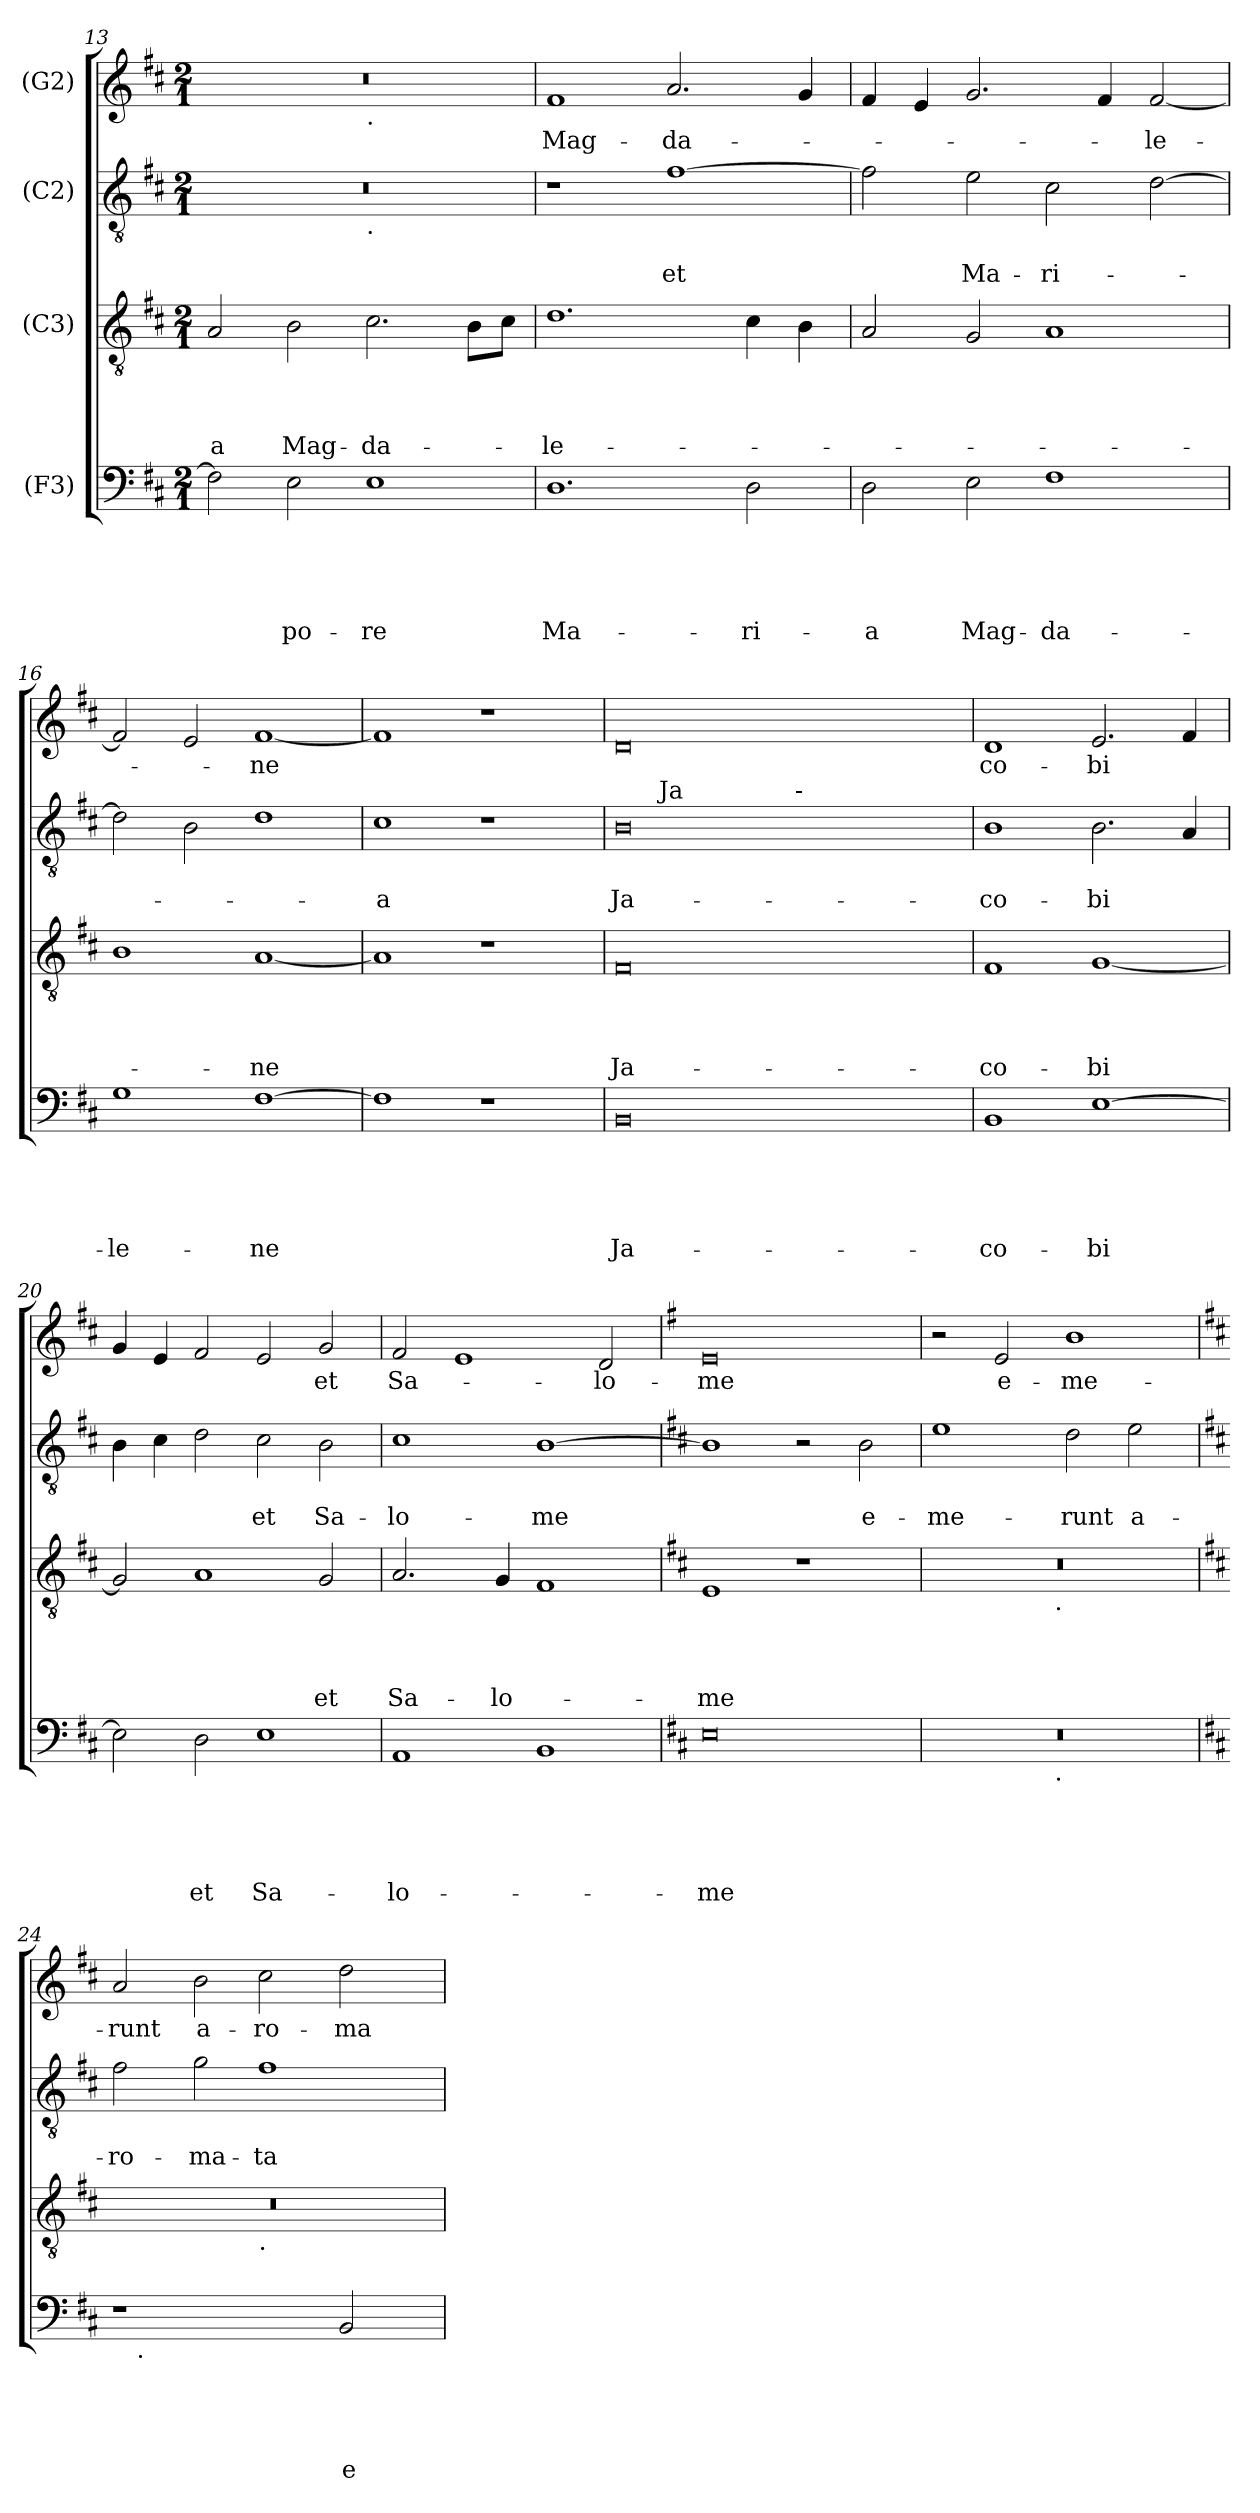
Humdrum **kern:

**kern	**text	**text	**text	**text	**text	**kern	**text	**text	**text	**text	**kern	**text	**text	**kern	**text
*part4	*part4	*part4	*part4	*part4	*part4	*part3	*part3	*part3	*part3	*part3	*part2	*part2	*part2	*part1	*part1
*staff4	*staff4	*staff4	*staff4	*staff4	*staff4	*staff3	*staff3	*staff3	*staff3	*staff3	*staff2	*staff2	*staff2	*staff1	*staff1
*I"(F3)	*	*	*	*	*	*I"(C3)	*	*	*	*	*I"(C2)	*	*	*I"(G2)	*
!!LO:LB:g=z
*clefF4	*	*	*	*	*	*clefGv2	*	*	*	*	*clefGv2	*	*	*clefG2	*
*k[f#c#]	*	*	*	*	*	*k[f#c#]	*	*	*	*	*k[f#c#]	*	*	*k[f#c#]	*
*D:	*	*	*	*	*	*D:	*	*	*	*	*D:	*	*	*D:	*
*M2/1	*	*	*	*	*	*M2/1	*	*	*	*	*M2/1	*	*	*M2/1	*
=13	=13	=13	=13	=13	=13	=13	=13	=13	=13	=13	=13	=13	=13	=13	=13
!	!	!	!	!	!	!	!	!	!	!LO:LY:b	!	!	!	!	!
*	*	*	*	*	*	*	*	*	*	*	*^	*	*	*^	*
2F#\]	.	.	.	.	.	2A/	.	.	.	-a	0r	1ryy	.	.	0r	1ryy	.
!	!	!	!	!	!LO:LY:b	!	!	!	!	!LO:LY:b	!	!	!	!	!	!	!
2E\	.	.	.	.	-po-	2B\	.	.	.	Mag-	.	.	.	.	.	.	.
!	!	!	!	!	!	!	!	!	!	!	!	!	!	!	!	!LO:TX:b:t=.	!
!	!	!	!	!	!	!	!	!	!	!	!	!LO:TX:b:t=.	!	!	!	!	!
!	!	!	!	!	!LO:LY:b	!	!	!	!	!LO:LY:b	!	!	!	!	!	!	!
1E	.	.	.	.	-re	2.c#\	.	.	.	-da-	.	1ryy	.	.	.	1ryy	.
.	.	.	.	.	.	8B\L	.	.	.	.	.	.	.	.	.	.	.
.	.	.	.	.	.	8c#\J	.	.	.	.	.	.	.	.	.	.	.
=14	=14	=14	=14	=14	=14	=14	=14	=14	=14	=14	=14	=14	=14	=14	=14	=14	=14
!	!	!	!	!	!LO:LY:b	!	!	!	!	!LO:LY:b	!	!	!	!	!	!	!LO:LY:b
*	*	*	*	*	*	*	*	*	*	*	*v	*v	*	*	*	*	*
*	*	*	*	*	*	*	*	*	*	*	*	*	*	*v	*v	*
1.D	.	.	.	.	Ma-	1.d	.	.	.	-le-	1r	.	.	1f#	Mag-
!	!	!	!	!	!	!	!	!	!	!	!	!	!LO:LY:b	!	!LO:LY:b
.	.	.	.	.	.	.	.	.	.	.	[>1f#	.	et	2.a/	-da-
!	!	!	!	!	!LO:LY:b	!	!	!	!	!	!	!	!	!	!
2D\	.	.	.	.	-ri-	4c#\	.	.	.	.	.	.	.	.	.
.	.	.	.	.	.	4B\	.	.	.	.	.	.	.	4g/	.
=15	=15	=15	=15	=15	=15	=15	=15	=15	=15	=15	=15	=15	=15	=15	=15
!	!	!	!	!	!LO:LY:b	!	!	!	!	!	!	!	!	!	!
2D\	.	.	.	.	-a	2A/	.	.	.	.	2f#\]	.	.	4f#/	.
.	.	.	.	.	.	.	.	.	.	.	.	.	.	4e/	.
!	!	!	!	!	!LO:LY:b	!	!	!	!	!	!	!	!LO:LY:b	!	!
2E\	.	.	.	.	Mag-	2G/	.	.	.	.	2e\	.	Ma-	2.g/	.
!	!	!	!	!	!LO:LY:b	!	!	!	!	!	!	!	!LO:LY:b	!	!
1F#	.	.	.	.	-da-	1A	.	.	.	.	2c#\	.	-ri-	.	.
.	.	.	.	.	.	.	.	.	.	.	.	.	.	4f#/	.
!	!	!	!	!	!	!	!	!	!	!	!	!	!	!	!LO:LY:b
.	.	.	.	.	.	.	.	.	.	.	[>2d\	.	.	[<2f#/	-le-
=16	=16	=16	=16	=16	=16	=16	=16	=16	=16	=16	=16	=16	=16	=16	=16
!	!	!	!	!	!LO:LY:b	!	!	!	!	!	!	!	!	!	!
1G	.	.	.	.	-le-	1B	.	.	.	.	2d\]	.	.	2f#/]	.
.	.	.	.	.	.	.	.	.	.	.	2B\	.	.	2e/	.
!	!	!	!	!	!LO:LY:b	!	!	!	!	!LO:LY:b	!	!	!	!	!LO:LY:b
[>1F#	.	.	.	.	-ne	[<1A	.	.	.	-ne	1d	.	.	[<1f#	-ne
=17	=17	=17	=17	=17	=17	=17	=17	=17	=17	=17	=17	=17	=17	=17	=17
!	!	!	!	!	!	!	!	!	!	!	!	!	!LO:LY:b:rj	!	!
1F#]	.	.	.	.	.	1A]	.	.	.	.	1c#	.	-a	1f#]	.
1r	.	.	.	.	.	1r	.	.	.	.	1r	.	.	1r	.
=18	=18	=18	=18	=18	=18	=18	=18	=18	=18	=18	=18	=18	=18	=18	=18
!	!	!	!	!	!LO:LY:b:rj	!	!	!	!	!LO:LY:b:rj	!	!	!LO:LY:b:rj	!	!
*	*	*	*	*	*	*	*	*	*	*	*^	*	*	*	*
*	*	*	*	*	*	*	*	*	*	*	*	*^	*	*	*	*
0BB	.	.	.	.	Ja-	0F#	.	.	.	Ja-	0B	8..ryy	1ryy	.	Ja-	0d	.
!	!	!	!	!	!	!	!	!	!	!	!	!LO:TX:a:t=Ja	!	!	!	!	!
.	.	.	.	.	.	.	.	.	.	.	.	1ryy	.	.	.	.	.
.	.	.	.	.	.	.	.	.	.	.	.	.	8ryy	.	.	.	.
.	.	.	.	.	.	.	.	.	.	.	.	.	32ryy	.	.	.	.
!	!	!	!	!	!	!	!	!	!	!	!	!	!LO:TX:a:t=-	!	!	!	!
.	.	.	.	.	.	.	.	.	.	.	.	.	2ryy	.	.	.	.
.	.	.	.	.	.	.	.	.	.	.	.	2ryy	.	.	.	.	.
.	.	.	.	.	.	.	.	.	.	.	.	.	4ryy	.	.	.	.
.	.	.	.	.	.	.	.	.	.	.	.	4ryy	.	.	.	.	.
.	.	.	.	.	.	.	.	.	.	.	.	.	16.ryy	.	.	.	.
.	.	.	.	.	.	.	.	.	.	.	.	32ryy	.	.	.	.	.
!!LO:LB:g=z
=19	=19	=19	=19	=19	=19	=19	=19	=19	=19	=19	=19	=19	=19	=19	=19	=19	=19
!	!	!	!	!	!LO:LY:b	!	!	!	!	!LO:LY:b	!	!	!	!	!LO:LY:b	!	!LO:LY:b
*	*	*	*	*	*	*	*	*	*	*	*v	*v	*v	*	*	*	*
1BB	.	.	.	.	-co-	1F#	.	.	.	-co-	1B	.	-co-	1d	co-
!	!	!	!	!	!LO:LY:b	!	!	!	!	!LO:LY:b	!	!	!LO:LY:b	!	!LO:LY:b
[>1E	.	.	.	.	-bi	[<1G	.	.	.	-bi	2.B\	.	-bi	2.e/	-bi
.	.	.	.	.	.	.	.	.	.	.	4A/	.	.	4f#/	.
=20	=20	=20	=20	=20	=20	=20	=20	=20	=20	=20	=20	=20	=20	=20	=20
2E\]	.	.	.	.	.	2G/]	.	.	.	.	4B\	.	.	4g/	.
.	.	.	.	.	.	.	.	.	.	.	4c#\	.	.	4e/	.
!	!	!	!	!	!LO:LY:b	!	!	!	!	!	!	!	!	!	!
2D\	.	.	.	.	et	1A	.	.	.	.	2d\	.	.	2f#/	.
!	!	!	!	!	!LO:LY:b	!	!	!	!	!	!	!	!LO:LY:b	!	!
1E	.	.	.	.	Sa-	.	.	.	.	.	2c#\	.	et	2e/	.
!	!	!	!	!	!	!	!	!	!	!LO:LY:b	!	!	!LO:LY:b	!	!LO:LY:b
.	.	.	.	.	.	2G/	.	.	.	et	2B\	.	Sa-	2g/	et
=21	=21	=21	=21	=21	=21	=21	=21	=21	=21	=21	=21	=21	=21	=21	=21
!	!	!	!	!	!LO:LY:b	!	!	!	!	!LO:LY:b	!	!	!LO:LY:b	!	!LO:LY:b
1AA	.	.	.	.	-lo-	2.A/	.	.	.	Sa-	1c#	.	-lo-	2f#/	Sa-
.	.	.	.	.	.	.	.	.	.	.	.	.	.	1e	.
!	!	!	!	!	!	!	!	!	!	!LO:LY:b	!	!	!	!	!
.	.	.	.	.	.	4G/	.	.	.	-lo-	.	.	.	.	.
!	!	!	!	!	!	!	!	!	!	!	!	!	!LO:LY:b	!	!
1BB	.	.	.	.	.	1F#	.	.	.	.	[>1B	.	-me	.	.
!	!	!	!	!	!	!	!	!	!	!	!	!	!	!	!LO:LY:b
.	.	.	.	.	.	.	.	.	.	.	.	.	.	2d/	-lo-
=22	=22	=22	=22	=22	=22	=22	=22	=22	=22	=22	=22	=22	=22	=22	=22
*	*	*	*	*	*	*	*	*	*	*	*	*	*	*k[f#]	*
*	*	*	*	*	*	*	*	*	*	*	*	*	*	*G:	*
!	!	!	!	!	!LO:LY:b:rj	!	!	!	!	!LO:LY:b	!	!	!	!	!LO:LY:b:rj
0E	.	.	.	.	-me	1E	.	.	.	-me	1B]	.	.	0e	-me
.	.	.	.	.	.	1r	.	.	.	.	2r	.	.	.	.
!	!	!	!	!	!	!	!	!	!	!	!	!	!LO:LY:b	!	!
.	.	.	.	.	.	.	.	.	.	.	2B\	.	e-	.	.
=23	=23	=23	=23	=23	=23	=23	=23	=23	=23	=23	=23	=23	=23	=23	=23
!	!	!	!	!	!	!	!	!	!	!	!	!	!LO:LY:b	!	!
*^	*	*	*	*	*	*^	*	*	*	*	*	*	*	*	*
0r	2ryy	.	.	.	.	.	0r	2ryy	.	.	.	.	1e	.	-me-	2r	.
!	!	!	!	!	!	!	!	!	!	!	!	!	!	!	!	!	!LO:LY:b
.	4...ryy	.	.	.	.	.	.	4...ryy	.	.	.	.	.	.	.	2e/	e-
!	!	!	!	!	!	!	!	!LO:TX:b:t=.	!	!	!	!	!	!	!	!	!
!	!LO:TX:b:t=.	!	!	!	!	!	!	!	!	!	!	!	!	!	!	!	!
.	1ryy	.	.	.	.	.	.	1ryy	.	.	.	.	.	.	.	.	.
!	!	!	!	!	!	!	!	!	!	!	!	!	!	!	!LO:LY:b	!	!LO:LY:b
.	.	.	.	.	.	.	.	.	.	.	.	.	2d\	.	-runt	1b	-me-
!	!	!	!	!	!	!	!	!	!	!	!	!	!	!	!LO:LY:b	!	!
.	.	.	.	.	.	.	.	.	.	.	.	.	2e\	.	a-	.	.
.	32ryy	.	.	.	.	.	.	32ryy	.	.	.	.	.	.	.	.	.
!!LO:PB:g=z
=24	=24	=24	=24	=24	=24	=24	=24	=24	=24	=24	=24	=24	=24	=24	=24	=24	=24
*	*	*	*	*	*	*	*	*	*	*	*	*	*	*	*	*k[f#c#]	*
*	*	*	*	*	*	*	*	*	*	*	*	*	*	*	*	*D:	*
!	!	!	!	!	!	!	!	!	!	!	!	!	!	!	!LO:LY:b	!	!LO:LY:b
1r	16.ryy	.	.	.	.	.	0r	1ryy	.	.	.	.	2f#\	.	-ro-	2a/	-runt
!	!LO:TX:b:t=.	!	!	!	!	!	!	!	!	!	!	!	!	!	!	!	!
.	1ryy	.	.	.	.	.	.	.	.	.	.	.	.	.	.	.	.
!	!	!	!	!	!	!	!	!	!	!	!	!	!	!	!LO:LY:b	!	!LO:LY:b
.	.	.	.	.	.	.	.	.	.	.	.	.	2g\	.	-ma-	2b\	a-
!	!	!	!	!	!	!	!	!LO:TX:b:t=.	!	!	!	!	!	!	!	!	!
!	!	!	!	!	!	!	!	!	!	!	!	!	!	!	!LO:LY:b	!	!LO:LY:b
2ryy	.	.	.	.	.	.	.	1ryy	.	.	.	.	1f#	.	-ta	2cc#\	-ro-
.	2ryy	.	.	.	.	.	.	.	.	.	.	.	.	.	.	.	.
!	!	!	!	!	!	!LO:LY:b	!	!	!	!	!	!	!	!	!	!	!LO:LY:b
2BB/	.	.	.	.	.	e-	.	.	.	.	.	.	.	.	.	2dd\	-ma-
.	4ryy	.	.	.	.	.	.	.	.	.	.	.	.	.	.	.	.
.	8ryy	.	.	.	.	.	.	.	.	.	.	.	.	.	.	.	.
.	32ryy	.	.	.	.	.	.	.	.	.	.	.	.	.	.	.	.
*v	*v	*	*	*	*	*	*	*	*	*	*	*	*	*	*	*	*
*	*	*	*	*	*	*v	*v	*	*	*	*	*	*	*	*	*
=	=	=	=	=	=	=	=	=	=	=	=	=	=	=	=
*-	*-	*-	*-	*-	*-	*-	*-	*-	*-	*-	*-	*-	*-	*-	*-
